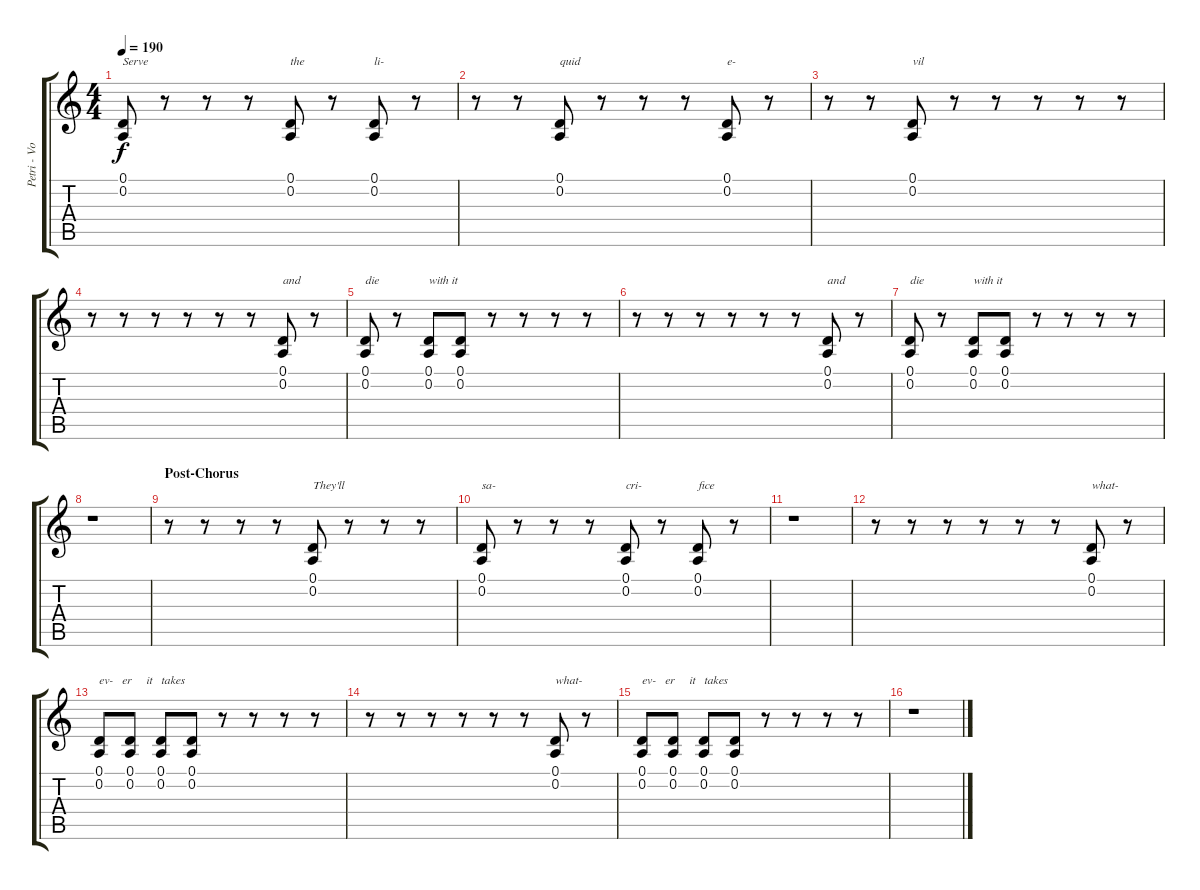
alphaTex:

\track ("Petri - Vocals" "Petri - Vo") {instrument timpani}
\staff {score tabs}
\tuning (D4 A3 F3 C3 G2 D2) {hide}
\ts (4 4)
\tempo 190
\clef g2
\ks c
(0.1 0.2).8{txt "Serve" dy f} r.8 r.8 r.8 (0.1 0.2).8{txt "the"} r.8 (0.1 0.2).8{txt "li-"} r.8 |
r.8 r.8 (0.1 0.2).8{txt "quid"} r.8 r.8 r.8 (0.1 0.2).8{txt "e-"} r.8 |
r.8 r.8 (0.1 0.2).8{txt "vil"} r.8 r.8 r.8 r.8 r.8 |
r.8 r.8 r.8 r.8 r.8 r.8 (0.1 0.2).8{txt "and"} r.8 |
(0.1 0.2).8{txt "die"} r.8 (0.1 0.2).8{txt "with it"} (0.1 0.2).8 r.8 r.8 r.8 r.8 |
r.8 r.8 r.8 r.8 r.8 r.8 (0.1 0.2).8{txt "and"} r.8 |
(0.1 0.2).8{txt "die"} r.8 (0.1 0.2).8{txt "with it"} (0.1 0.2).8 r.8 r.8 r.8 r.8 |
r.1 |
\section ("" "Post-Chorus")
r.8 r.8 r.8 r.8 (0.1 0.2).8{txt "They'll"} r.8 r.8 r.8 |
(0.1 0.2).8{txt "sa-"} r.8 r.8 r.8 (0.1 0.2).8{txt "cri-"} r.8 (0.1 0.2).8{txt "fice"} r.8 |
r.1 |
r.8 r.8 r.8 r.8 r.8 r.8 (0.1 0.2).8{txt "what-"} r.8 |
(0.1 0.2).8{txt "ev-   er     it   takes"} (0.1 0.2).8 (0.1 0.2).8 (0.1 0.2).8 r.8 r.8 r.8 r.8 |
r.8 r.8 r.8 r.8 r.8 r.8 (0.1 0.2).8{txt "what-"} r.8 |
(0.1 0.2).8{txt "ev-   er     it   takes"} (0.1 0.2).8 (0.1 0.2).8 (0.1 0.2).8 r.8 r.8 r.8 r.8 |
r.1
